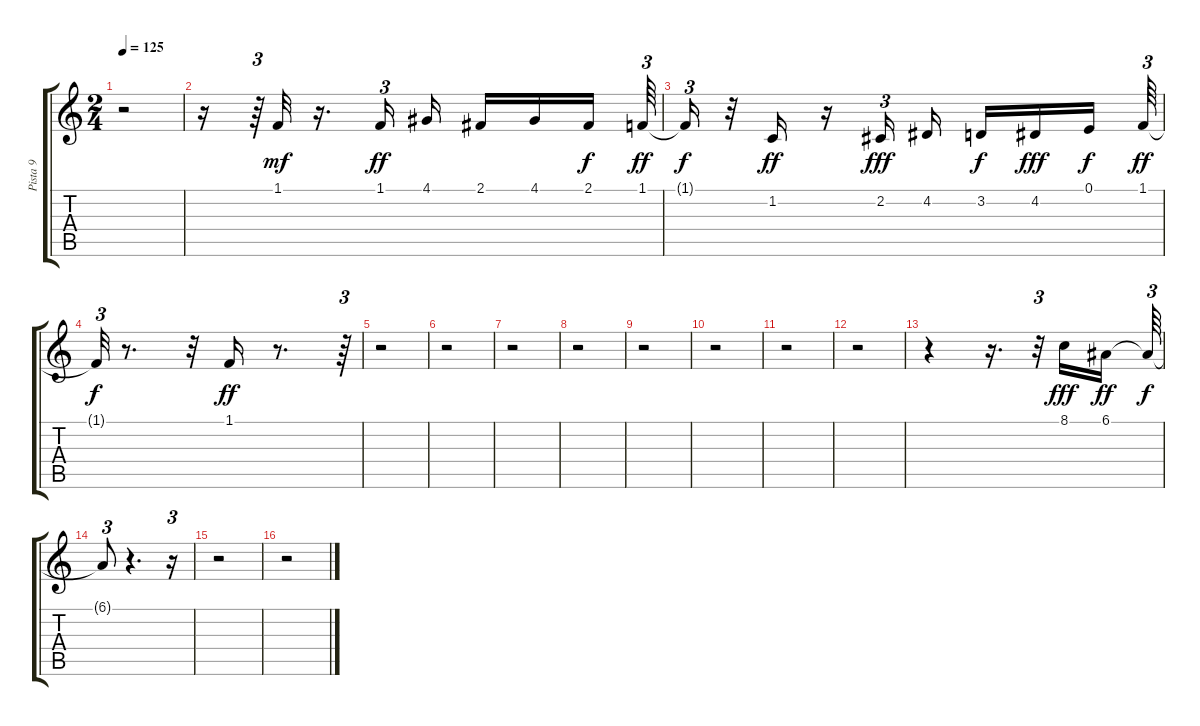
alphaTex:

\track ("Pista 9" "Pista 9") {instrument tenorsax}
\staff {score tabs}
\tuning (E4 B3 G3 D3 A2 E2) {hide}
\ts (2 4)
\tempo 125
\clef g2
\ks c
r.2{dy ff} |
r.16 r.64{tu (3 2)} 1.1.32{dy mf} r.16{d} 1.1.16{tu (3 2) dy ff} 4.1.16 2.1.16 4.1.16 2.1.16{dy f beam splitsecondary} 1.1.64{tu (3 2) dy ff} |
1.1{t}.16{tu (3 2) dy f} r.32 1.2.16{dy ff} r.16 2.2.16{tu (3 2) dy fff} 4.2.16 3.2.16{dy f} 4.2.16{dy fff} 0.1.16{dy f beam splitsecondary} 1.1.64{tu (3 2) dy ff} |
1.1{t}.32{tu (3 2) dy f} r.8{d} r.32 1.1.16{dy ff} r.8{d} r.64{tu (3 2)} |
r.2 |
r.2 |
r.2 |
r.2 |
r.2 |
r.2 |
r.2 |
r.2 |
r.4 r.16{d} r.32{tu (3 2)} 8.1.16{dy fff} 6.1.16{dy ff beam splitsecondary} 6.1{t}.64{tu (3 2) dy f} |
6.1{t}.8{tu (3 2)} r.4{d} r.16{tu (3 2)} |
r.2 |
r.2
